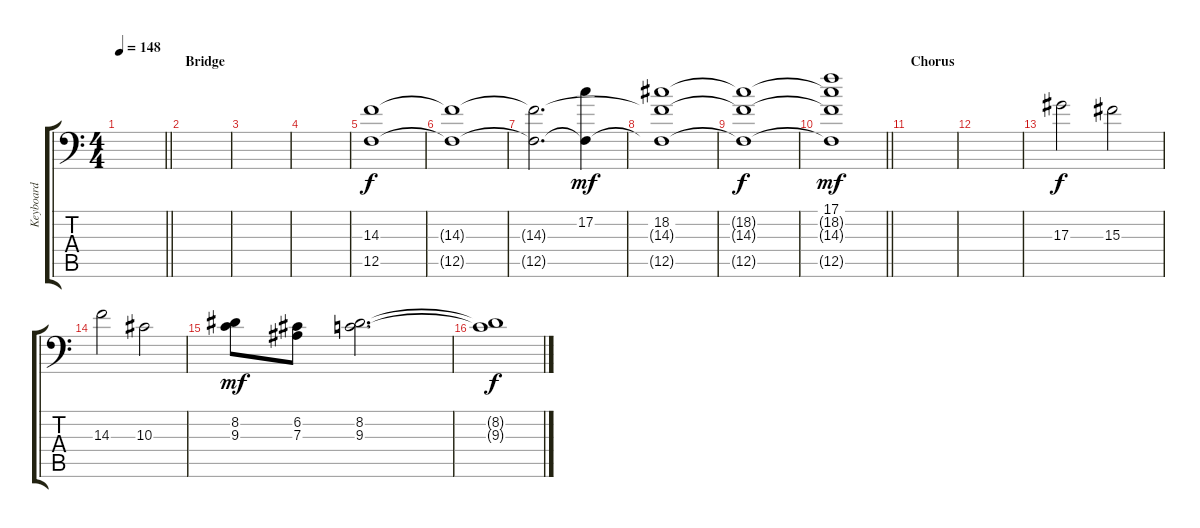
\track ("Keyboard" "Keyboard") {instrument lead1square}
\staff {score tabs}
\tuning (C4 G3 Eb3 Bb2 F2 Bb1) {hide}
\ts (4 4)
\tempo 148
\clef f4
\barLineRight lightlight
\ks c
|
\section ("" "Bridge")
|
|
|
(14.3 12.5).1{dy f volume 10 instrument pad1newage} |
(14.3{t} 12.5{t}).1 |
(14.3{t} 12.5{t}).2{d} (17.2 12.5{t}).4{dy mf volume 10 balance 8 instrument pad1newage} |
(18.2 14.3{t} 12.5{t}).1{volume 10 balance 8 instrument pad1newage} |
(18.2{t} 14.3{t} 12.5{t}).1{dy f} |
\barLineRight lightlight
(17.1 18.2{t} 14.3{t} 12.5{t}).1{dy mf volume 13 balance 8 instrument pad1newage} |
\section ("" "Chorus")
|
|
17.3.2{dy f} 15.3.2 |
14.3.2{volume 13 balance 8 instrument lead1square} 10.3.2 |
(8.2 9.3).8{dy mf volume 13 balance 8 instrument lead1square} (6.2 7.3).8 (8.2 9.3).2{d} |
(8.2{t} 9.3{t}).1{dy f}
